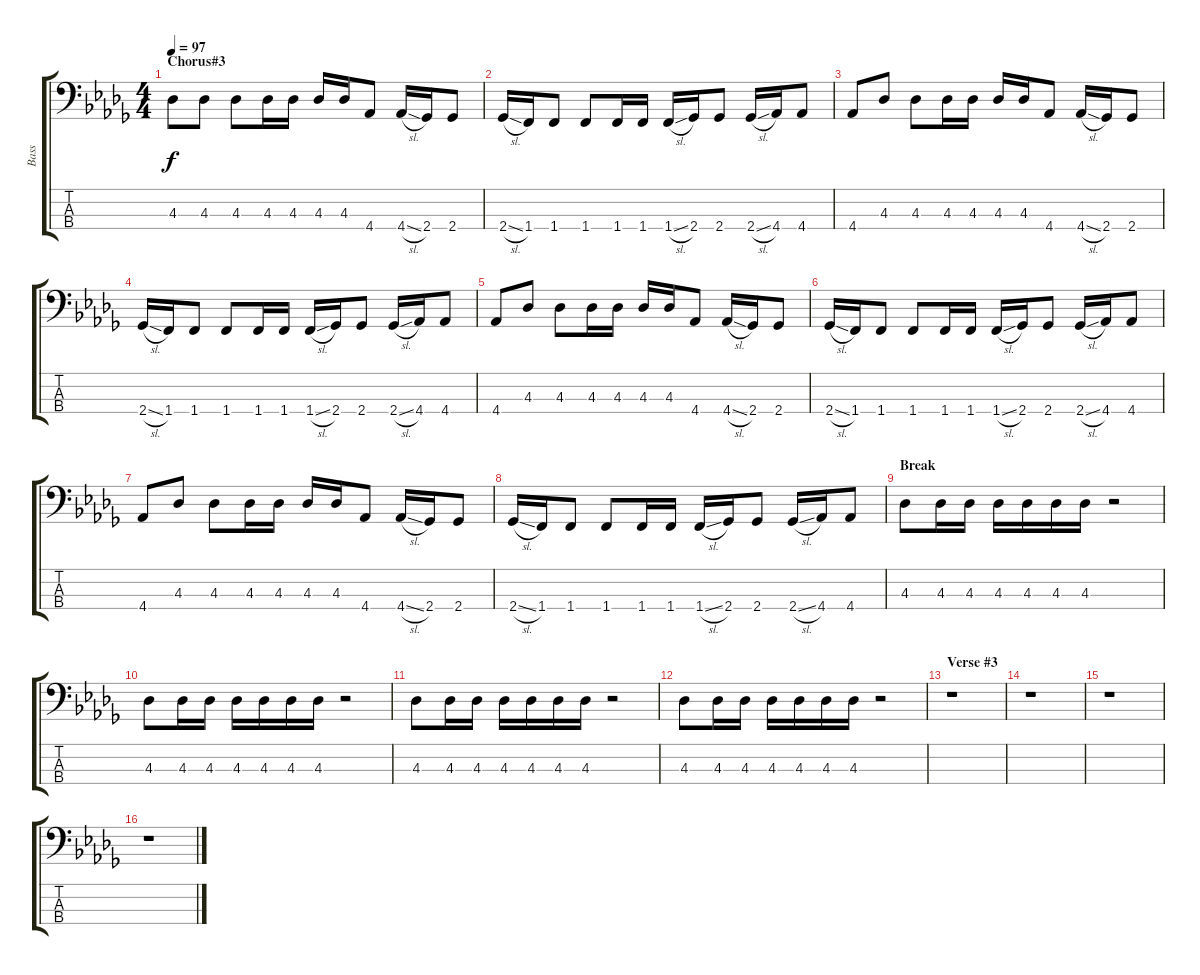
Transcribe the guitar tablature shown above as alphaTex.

\track ("Bass" "Bass") {instrument electricbassfinger}
\staff {score tabs}
\tuning (G2 D2 A1 E1) {hide}
\ts (4 4)
\section ("" "Chorus#3")
\tempo 97
\clef f4
\ks db
4.3.8{dy f} 4.3.8 4.3.8 4.3.16 4.3.16 4.3.16 4.3.16 4.4.8 4.4{sl}.16 2.4.16 2.4.8 |
2.4{sl}.16 1.4.16 1.4.8 1.4.8 1.4.16 1.4.16 1.4{sl}.16 2.4.16 2.4.8 2.4{sl}.16 4.4.16 4.4.8 |
4.4.8 4.3.8 4.3.8 4.3.16 4.3.16 4.3.16 4.3.16 4.4.8 4.4{sl}.16 2.4.16 2.4.8 |
2.4{sl}.16 1.4.16 1.4.8 1.4.8 1.4.16 1.4.16 1.4{sl}.16 2.4.16 2.4.8 2.4{sl}.16 4.4.16 4.4.8 |
4.4.8 4.3.8 4.3.8 4.3.16 4.3.16 4.3.16 4.3.16 4.4.8 4.4{sl}.16 2.4.16 2.4.8 |
2.4{sl}.16 1.4.16 1.4.8 1.4.8 1.4.16 1.4.16 1.4{sl}.16 2.4.16 2.4.8 2.4{sl}.16 4.4.16 4.4.8 |
4.4.8 4.3.8 4.3.8 4.3.16 4.3.16 4.3.16 4.3.16 4.4.8 4.4{sl}.16 2.4.16 2.4.8 |
2.4{sl}.16 1.4.16 1.4.8 1.4.8 1.4.16 1.4.16 1.4{sl}.16 2.4.16 2.4.8 2.4{sl}.16 4.4.16 4.4.8 |
\section ("" "Break")
4.3.8 4.3.16 4.3.16 4.3.16 4.3.16 4.3.16 4.3.16 r.2 |
4.3.8 4.3.16 4.3.16 4.3.16 4.3.16 4.3.16 4.3.16 r.2 |
4.3.8 4.3.16 4.3.16 4.3.16 4.3.16 4.3.16 4.3.16 r.2 |
4.3.8 4.3.16 4.3.16 4.3.16 4.3.16 4.3.16 4.3.16 r.2 |
\section ("" "Verse #3")
r.1 |
r.1 |
r.1 |
r.1
